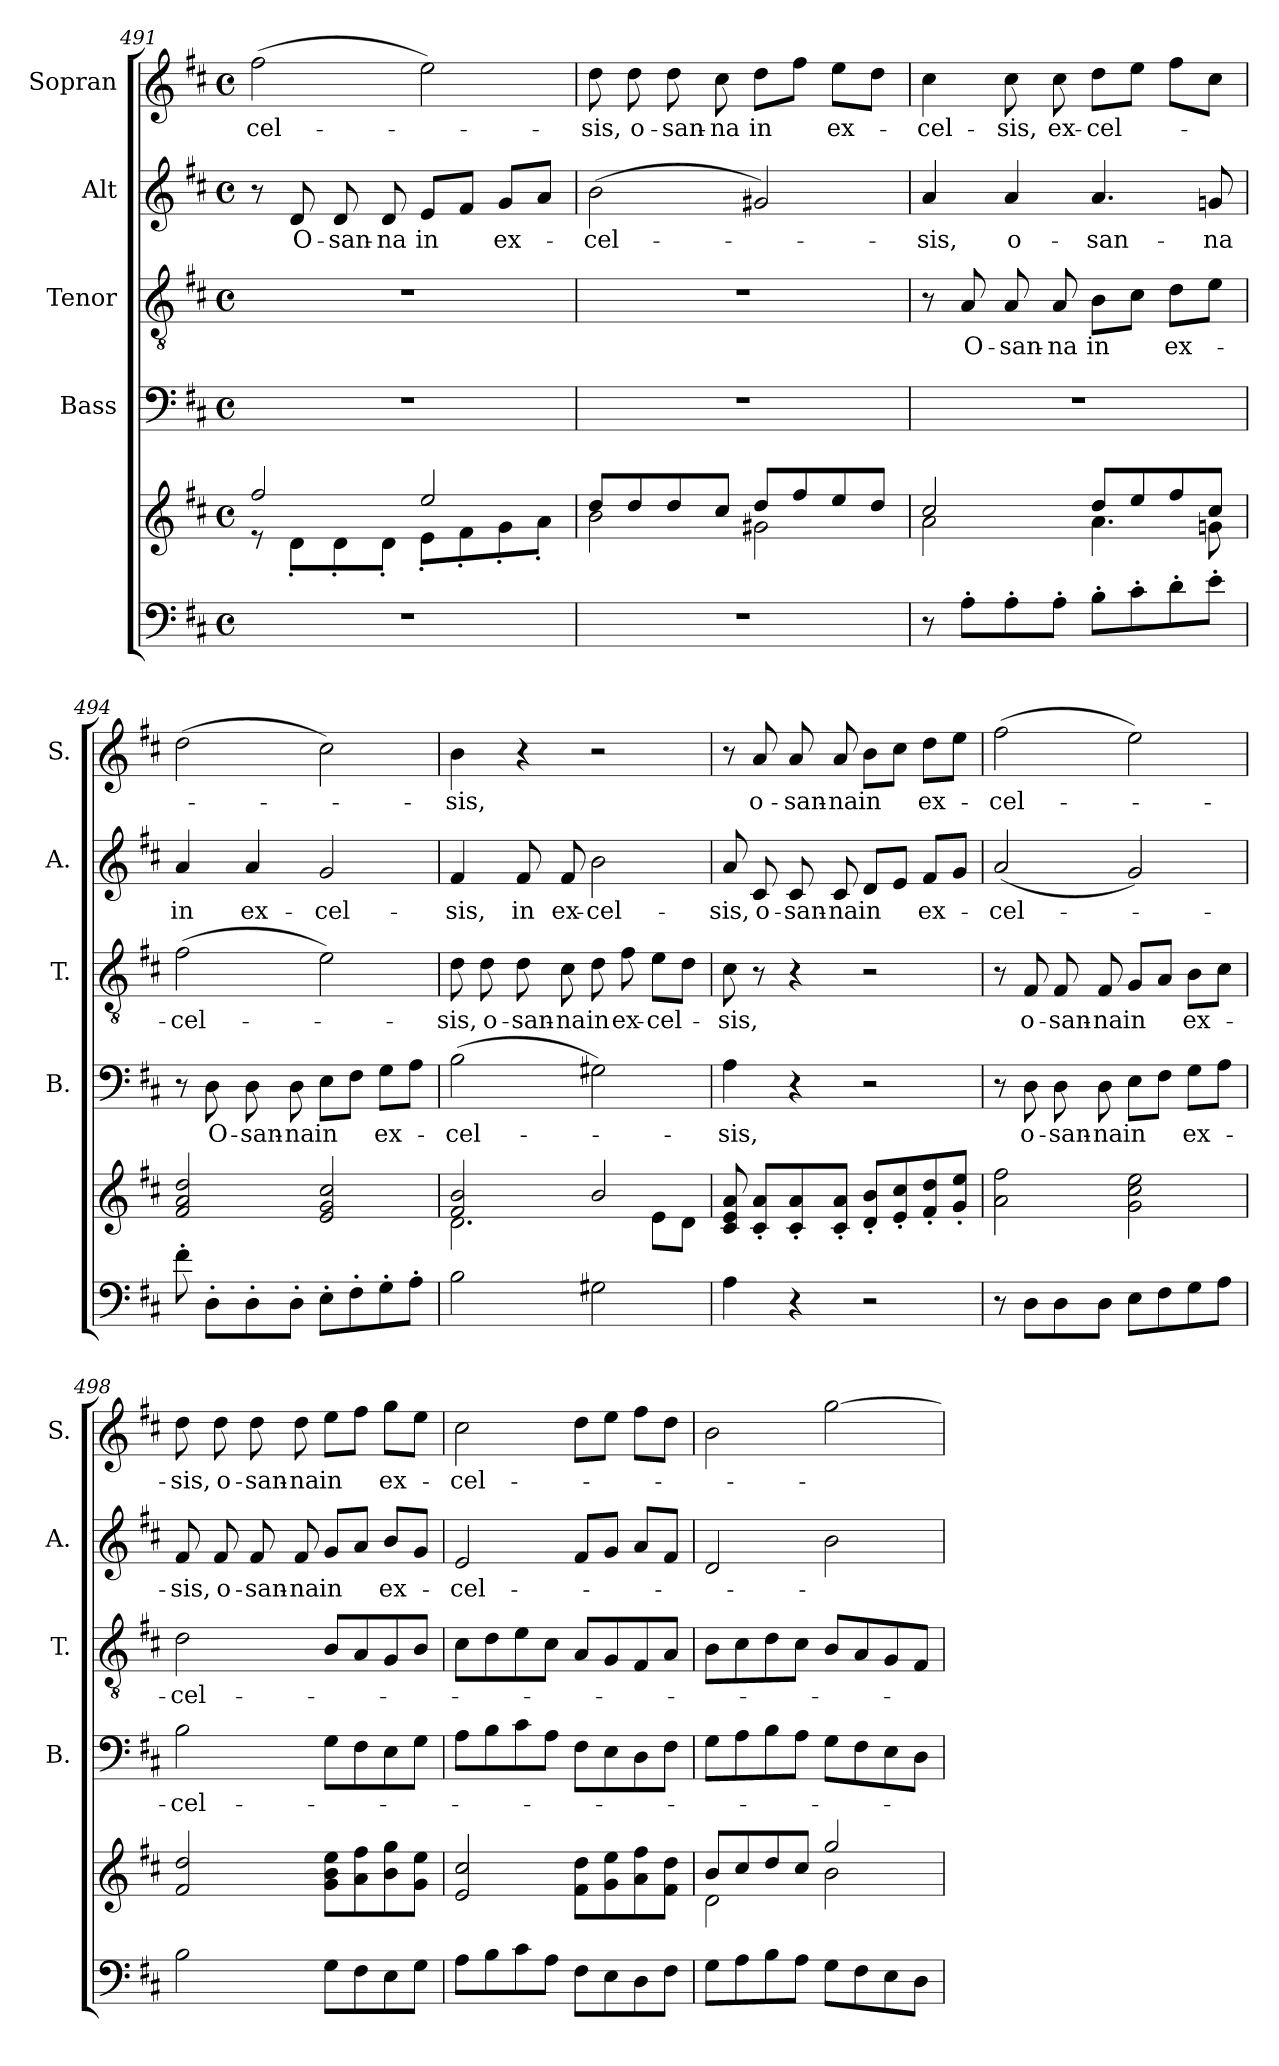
**kern	**kern	**kern	**text	**kern	**text	**kern	**text	**kern	**text
*part5	*part5	*part4	*part4	*part3	*part3	*part2	*part2	*part1	*part1
*staff6	*staff5	*staff4	*staff4	*staff3	*staff3	*staff2	*staff2	*staff1	*staff1
*	*	*I"Bass	*	*I"Tenor	*	*I"Alt	*	*I"Sopran	*
*	*	*I'B.	*	*I'T.	*	*I'A.	*	*I'S.	*
!!LO:LB:g=z
*clefF4	*clefG2	*clefF4	*	*clefGv2	*	*clefG2	*	*clefG2	*
*k[f#c#]	*k[f#c#]	*k[f#c#]	*	*k[f#c#]	*	*k[f#c#]	*	*k[f#c#]	*
*D:	*D:	*D:	*	*D:	*	*D:	*	*D:	*
*M4/4	*M4/4	*M4/4	*	*M4/4	*	*M4/4	*	*M4/4	*
*met(c)	*met(c)	*met(c)	*	*met(c)	*	*met(c)	*	*met(c)	*
=491	=491	=491	=491	=491	=491	=491	=491	=491	=491
*	*^	*	*	*	*	*	*	*	*
!	!	!	!	!	!	!	!	!	!	!LO:LY:b
1r	2ff#/	8re	1r	.	1r	.	8r	.	(>2ff#\	-cel-
!	!	!	!	!	!	!	!	!LO:LY:b	!	!
.	.	8d'<\L	.	.	.	.	8d/	O-	.	.
!	!	!	!	!	!	!	!	!LO:LY:b	!	!
.	.	8d'<\	.	.	.	.	8d/	-san-	.	.
!	!	!	!	!	!	!	!	!LO:LY:b	!	!
.	.	8d'<\J	.	.	.	.	8d/	-na	.	.
!	!	!	!	!	!	!	!	!LO:LY:b	!	!
.	2ee/	8e'<\L	.	.	.	.	8e/L	in	2ee\)	.
.	.	8f#'<\	.	.	.	.	8f#/J	.	.	.
!	!	!	!	!	!	!	!	!LO:LY:b	!	!
.	.	8g'<\	.	.	.	.	8g/L	ex-	.	.
.	.	8a'<\J	.	.	.	.	8a/J	.	.	.
=492	=492	=492	=492	=492	=492	=492	=492	=492	=492	=492
!	!	!	!	!	!	!	!	!LO:LY:b	!	!LO:LY:b
1r	8dd/L	2b\	1r	.	1r	.	(>2b\	-cel-	8dd\	-sis,
!	!	!	!	!	!	!	!	!	!	!LO:LY:b
.	8dd/	.	.	.	.	.	.	.	8dd\	o-
!	!	!	!	!	!	!	!	!	!	!LO:LY:b
.	8dd/	.	.	.	.	.	.	.	8dd\	-san-
!	!	!	!	!	!	!	!	!	!	!LO:LY:b
.	8cc#/J	.	.	.	.	.	.	.	8cc#\	-na
!	!	!	!	!	!	!	!	!	!	!LO:LY:b
.	8dd/L	2g#X\	.	.	.	.	2g#X/)	.	8dd\L	in
.	8ff#/	.	.	.	.	.	.	.	8ff#\J	.
!	!	!	!	!	!	!	!	!	!	!LO:LY:b
.	8ee/	.	.	.	.	.	.	.	8ee\L	ex-
.	8dd/J	.	.	.	.	.	.	.	8dd\J	.
=493	=493	=493	=493	=493	=493	=493	=493	=493	=493	=493
!	!	!	!	!	!	!	!	!LO:LY:b	!	!LO:LY:b
8r	2cc#/	2a\	1r	.	8r	.	4a/	-sis,	4cc#\	-cel-
!	!	!	!	!	!	!LO:LY:b	!	!	!	!
8A'>\L	.	.	.	.	8A/	O-	.	.	.	.
!	!	!	!	!	!	!LO:LY:b	!	!LO:LY:b	!	!LO:LY:b
8A'>\	.	.	.	.	8A/	-san-	4a/	o-	8cc#\	-sis,
!	!	!	!	!	!	!LO:LY:b	!	!	!	!LO:LY:b
8A'>\J	.	.	.	.	8A/	-na	.	.	8cc#\	ex-
!	!	!	!	!	!	!LO:LY:b	!	!LO:LY:b	!	!LO:LY:b
8B'>\L	8dd/L	4.a\	.	.	8B\L	in	4.a/	-san-	8dd\L	-cel-
8c#'>\	8ee/	.	.	.	8c#\J	.	.	.	8ee\J	.
!	!	!	!	!	!	!LO:LY:b	!	!	!	!
8d'>\	8ff#/	.	.	.	8d\L	ex-	.	.	8ff#\L	.
!	!	!	!	!	!	!	!	!LO:LY:b	!	!
8e'>\J	8cc#/J	8gn\	.	.	8e\J	.	8gn/	-na	8cc#\J	.
=494	=494	=494	=494	=494	=494	=494	=494	=494	=494	=494
!	!	!	!	!	!	!LO:LY:b	!	!LO:LY:b	!	!
*	*v	*v	*	*	*	*	*	*	*	*
8f#'>\	2f#/ 2a/ 2dd/	8r	.	(>2f#\	-cel-	4a/	in	(>2dd\	.
!	!	!	!LO:LY:b	!	!	!	!	!	!
8D'>\L	.	8D\	O-	.	.	.	.	.	.
!	!	!	!LO:LY:b	!	!	!	!LO:LY:b	!	!
8D'>\	.	8D\	-san-	.	.	4a/	ex-	.	.
!	!	!	!LO:LY:b	!	!	!	!	!	!
8D'>\J	.	8D\	-na	.	.	.	.	.	.
!	!	!	!LO:LY:b	!	!	!	!LO:LY:b	!	!
8E'>\L	2e/ 2g/ 2cc#/	8E\L	in	2e\)	.	2g/	-cel-	2cc#\)	.
8F#'>\	.	8F#\J	.	.	.	.	.	.	.
!	!	!	!LO:LY:b	!	!	!	!	!	!
8G'>\	.	8G\L	ex-	.	.	.	.	.	.
8A'>\J	.	8A\J	.	.	.	.	.	.	.
!!LO:PB:g=z
=495	=495	=495	=495	=495	=495	=495	=495	=495	=495
*	*^	*	*	*	*	*	*	*	*
!	!	!	!	!LO:LY:b	!	!LO:LY:b	!	!LO:LY:b	!	!LO:LY:b
2B\	2f#/ 2b/	2.d\	(>2B\	-cel-	8d\	-sis,	4f#/	-sis,	4b\	-sis,
!	!	!	!	!	!	!LO:LY:b	!	!	!	!
.	.	.	.	.	8d\	o-	.	.	.	.
!	!	!	!	!	!	!LO:LY:b	!	!LO:LY:b	!	!
.	.	.	.	.	8d\	-san-	8f#/	in	4r	.
!	!	!	!	!	!	!LO:LY:b	!	!LO:LY:b	!	!
.	.	.	.	.	8c#\	-na	8f#/	ex-	.	.
!	!	!	!	!	!	!LO:LY:b	!	!LO:LY:b	!	!
2G#X\	2b/	.	2G#X\)	.	8d\	in	2b\	-cel-	2r	.
!	!	!	!	!	!	!LO:LY:b	!	!	!	!
.	.	.	.	.	8f#\	ex-	.	.	.	.
!	!	!	!	!	!	!LO:LY:b	!	!	!	!
.	.	8e\L	.	.	8e\L	-cel-	.	.	.	.
.	.	8d\J	.	.	8d\J	.	.	.	.	.
=496	=496	=496	=496	=496	=496	=496	=496	=496	=496	=496
!	!	!	!	!LO:LY:b	!	!LO:LY:b	!	!LO:LY:b	!	!
*	*v	*v	*	*	*	*	*	*	*	*
4A\	8c#/ 8e/ 8a/	4A\	-sis,	8c#\	-sis,	8a/	-sis,	8r	.
!	!	!	!	!	!	!	!LO:LY:b	!	!LO:LY:b
.	8c#/'< 8a/'<L	.	.	8r	.	8c#/	o-	8a/	o-
!	!	!	!	!	!	!	!LO:LY:b	!	!LO:LY:b
4r	8c#/'< 8a/'<	4r	.	4r	.	8c#/	-san-	8a/	-san-
!	!	!	!	!	!	!	!LO:LY:b	!	!LO:LY:b
.	8c#/'< 8a/'<J	.	.	.	.	8c#/	-na	8a/	-na
!	!	!	!	!	!	!	!LO:LY:b	!	!LO:LY:b
2r	8d/'< 8b/'<L	2r	.	2r	.	8d/L	in	8b\L	in
.	8e/'< 8cc#/'<	.	.	.	.	8e/J	.	8cc#\J	.
!	!	!	!	!	!	!	!LO:LY:b	!	!LO:LY:b
.	8f#/'< 8dd/'<	.	.	.	.	8f#/L	ex-	8dd\L	ex-
.	8g/'< 8ee/'<J	.	.	.	.	8g/J	.	8ee\J	.
=497	=497	=497	=497	=497	=497	=497	=497	=497	=497
!	!	!	!	!	!	!	!LO:LY:b	!	!LO:LY:b
8r	2a\ 2ff#\	8r	.	8r	.	(<2a/	-cel-	(>2ff#\	-cel-
!	!	!	!LO:LY:b	!	!LO:LY:b	!	!	!	!
8D\L	.	8D\	o-	8F#/	o-	.	.	.	.
!	!	!	!LO:LY:b	!	!LO:LY:b	!	!	!	!
8D\	.	8D\	-san-	8F#/	-san-	.	.	.	.
!	!	!	!LO:LY:b	!	!LO:LY:b	!	!	!	!
8D\J	.	8D\	-na	8F#/	-na	.	.	.	.
!	!	!	!LO:LY:b	!	!LO:LY:b	!	!	!	!
8E\L	2g\ 2cc#\ 2ee\	8E\L	in	8G/L	in	2g/)	.	2ee\)	.
8F#\	.	8F#\J	.	8A/J	.	.	.	.	.
!	!	!	!LO:LY:b	!	!LO:LY:b	!	!	!	!
8G\	.	8G\L	ex-	8B\L	ex-	.	.	.	.
8A\J	.	8A\J	.	8c#\J	.	.	.	.	.
=498	=498	=498	=498	=498	=498	=498	=498	=498	=498
!	!	!	!LO:LY:b	!	!LO:LY:b	!	!LO:LY:b	!	!LO:LY:b
2B\	2f#/ 2dd/	2B\	-cel-	2d\	-cel-	8f#/	-sis,	8dd\	-sis,
!	!	!	!	!	!	!	!LO:LY:b	!	!LO:LY:b
.	.	.	.	.	.	8f#/	o-	8dd\	o-
!	!	!	!	!	!	!	!LO:LY:b	!	!LO:LY:b
.	.	.	.	.	.	8f#/	-san-	8dd\	-san-
!	!	!	!	!	!	!	!LO:LY:b	!	!LO:LY:b
.	.	.	.	.	.	8f#/	-na	8dd\	-na
!	!	!	!	!	!	!	!LO:LY:b	!	!LO:LY:b
8G\L	8g\ 8b\ 8ee\L	8G\L	.	8B/L	.	8g/L	in	8ee\L	in
8F#\	8a\ 8ff#\	8F#\	.	8A/	.	8a/J	.	8ff#\J	.
!	!	!	!	!	!	!	!LO:LY:b	!	!LO:LY:b
8E\	8b\ 8gg\	8E\	.	8G/	.	8b/L	ex-	8gg\L	ex-
8G\J	8g\ 8ee\J	8G\J	.	8B/J	.	8g/J	.	8ee\J	.
!!LO:LB:g=z
=499	=499	=499	=499	=499	=499	=499	=499	=499	=499
!	!	!	!	!	!	!	!LO:LY:b	!	!LO:LY:b
8A\L	2e/ 2cc#/	8A\L	.	8c#\L	.	2e/	-cel-	2cc#\	-cel-
8B\	.	8B\	.	8d\	.	.	.	.	.
8c#\	.	8c#\	.	8e\	.	.	.	.	.
8A\J	.	8A\J	.	8c#\J	.	.	.	.	.
8F#\L	8f#\ 8dd\L	8F#\L	.	8A/L	.	8f#/L	.	8dd\L	.
8E\	8g\ 8ee\	8E\	.	8G/	.	8g/J	.	8ee\J	.
8D\	8a\ 8ff#\	8D\	.	8F#/	.	8a/L	.	8ff#\L	.
8F#\J	8f#\ 8dd\J	8F#\J	.	8A/J	.	8f#/J	.	8dd\J	.
=500	=500	=500	=500	=500	=500	=500	=500	=500	=500
*	*^	*	*	*	*	*	*	*	*
8G\L	8b/L	2d\	8G\L	.	8B\L	.	2d/	.	2b\	.
8A\	8cc#/	.	8A\	.	8c#\	.	.	.	.	.
8B\	8dd/	.	8B\	.	8d\	.	.	.	.	.
8A\J	8cc#/J	.	8A\J	.	8c#\J	.	.	.	.	.
8G\L	2gg/	2b\	8G\L	.	8B/L	.	2b\	.	[2gg\	.
8F#\	.	.	8F#\	.	8A/	.	.	.	.	.
8E\	.	.	8E\	.	8G/	.	.	.	.	.
8D\J	.	.	8D\J	.	8F#/J	.	.	.	.	.
*	*v	*v	*	*	*	*	*	*	*	*
=	=	=	=	=	=	=	=	=	=
*-	*-	*-	*-	*-	*-	*-	*-	*-	*-
